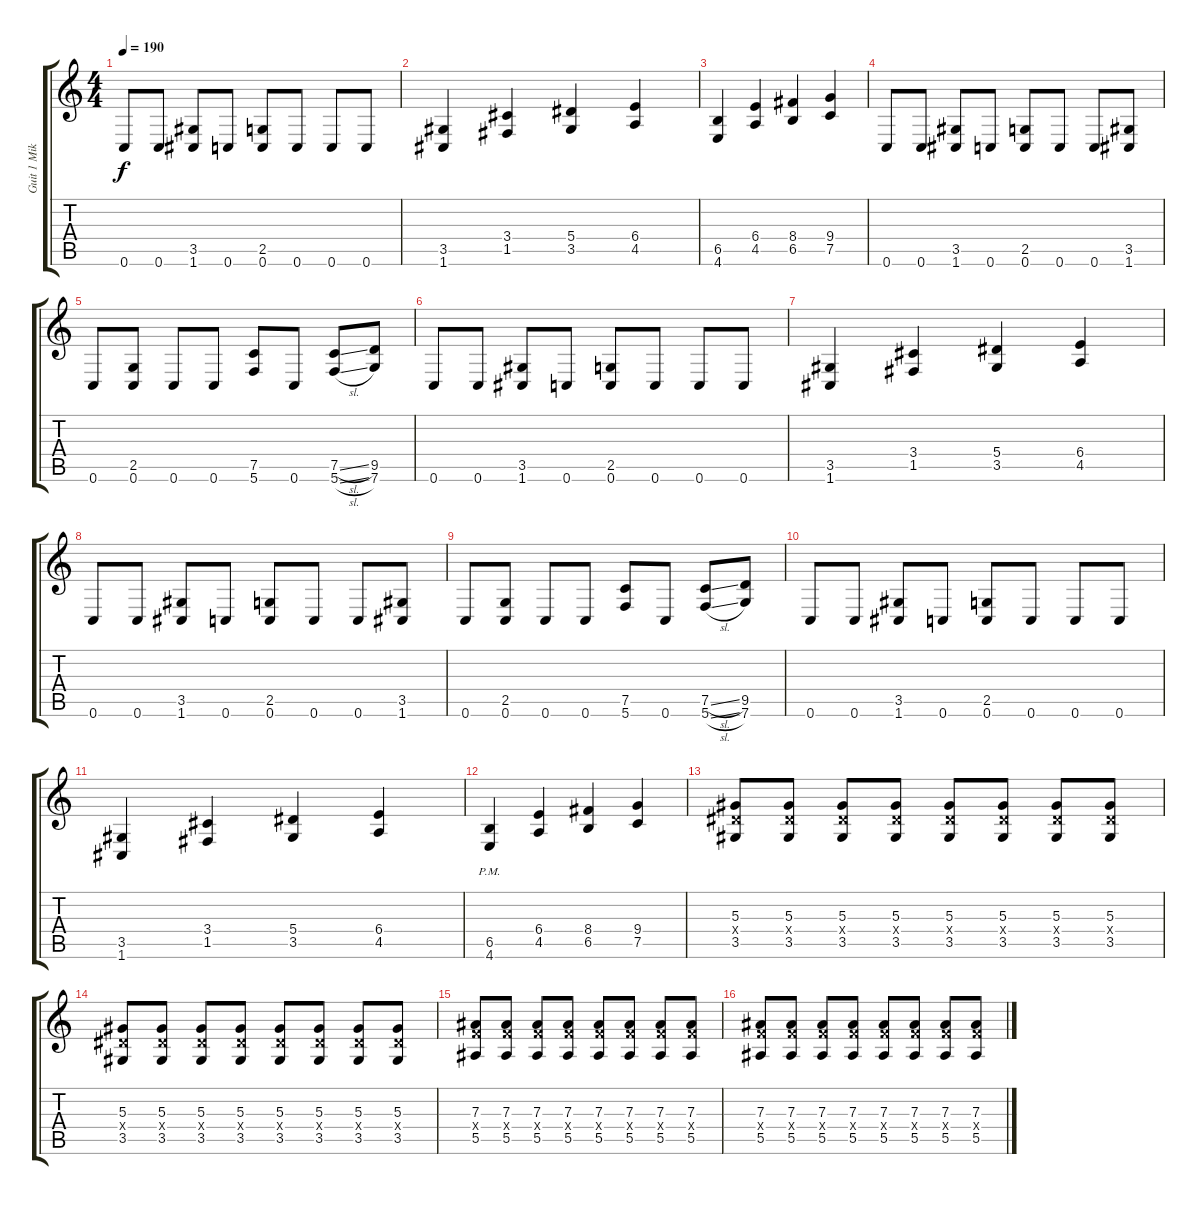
\track ("Guit 1 Mike" "Guit 1 Mik") {instrument distortionguitar}
\staff {score tabs}
\tuning (C4 G3 Eb3 Bb2 F2 C2) {hide}
\ts (4 4)
\tempo 190
\clef g2
\ks c
0.6.8{dy f} 0.6.8 (3.5 1.6).8 0.6.8 (2.5 0.6).8 0.6.8 0.6.8 0.6.8 |
(3.5 1.6).4 (3.4 1.5).4 (5.4 3.5).4 (6.4 4.5).4 |
(6.5 4.6).4 (6.4 4.5).4 (8.4 6.5).4 (9.4 7.5).4 |
0.6.8 0.6.8 (3.5 1.6).8 0.6.8 (2.5 0.6).8 0.6.8 0.6.8 (3.5 1.6).8 |
0.6.8 (2.5 0.6).8 0.6.8 0.6.8 (7.5 5.6).8 0.6.8 (7.5{sl} 5.6{sl}).8 (9.5 7.6).8 |
0.6.8 0.6.8 (3.5 1.6).8 0.6.8 (2.5 0.6).8 0.6.8 0.6.8 0.6.8 |
(3.5 1.6).4 (3.4 1.5).4 (5.4 3.5).4 (6.4 4.5).4 |
0.6.8 0.6.8 (3.5 1.6).8 0.6.8 (2.5 0.6).8 0.6.8 0.6.8 (3.5 1.6).8 |
0.6.8 (2.5 0.6).8 0.6.8 0.6.8 (7.5 5.6).8 0.6.8 (7.5{sl} 5.6{sl}).8 (9.5 7.6).8 |
0.6.8 0.6.8 (3.5 1.6).8 0.6.8 (2.5 0.6).8 0.6.8 0.6.8 0.6.8 |
(3.5 1.6).4 (3.4 1.5).4 (5.4 3.5).4 (6.4 4.5).4 |
(6.5{pm} 4.6{pm}).4 (6.4 4.5).4 (8.4 6.5).4 (9.4 7.5).4 |
(5.3 5.4{x} 3.5).8 (5.3 5.4{x} 3.5).8 (5.3 5.4{x} 3.5).8 (5.3 5.4{x} 3.5).8 (5.3 5.4{x} 3.5).8 (5.3 5.4{x} 3.5).8 (5.3 5.4{x} 3.5).8 (5.3 5.4{x} 3.5).8 |
(5.3 5.4{x} 3.5).8 (5.3 5.4{x} 3.5).8 (5.3 5.4{x} 3.5).8 (5.3 5.4{x} 3.5).8 (5.3 5.4{x} 3.5).8 (5.3 5.4{x} 3.5).8 (5.3 5.4{x} 3.5).8 (5.3 5.4{x} 3.5).8 |
(7.3 7.4{x} 5.5).8 (7.3 7.4{x} 5.5).8 (7.3 7.4{x} 5.5).8 (7.3 7.4{x} 5.5).8 (7.3 7.4{x} 5.5).8 (7.3 7.4{x} 5.5).8 (7.3 7.4{x} 5.5).8 (7.3 7.4{x} 5.5).8 |
(7.3 7.4{x} 5.5).8 (7.3 7.4{x} 5.5).8 (7.3 7.4{x} 5.5).8 (7.3 7.4{x} 5.5).8 (7.3 7.4{x} 5.5).8 (7.3 7.4{x} 5.5).8 (7.3 7.4{x} 5.5).8 (7.3 7.4{x} 5.5).8
